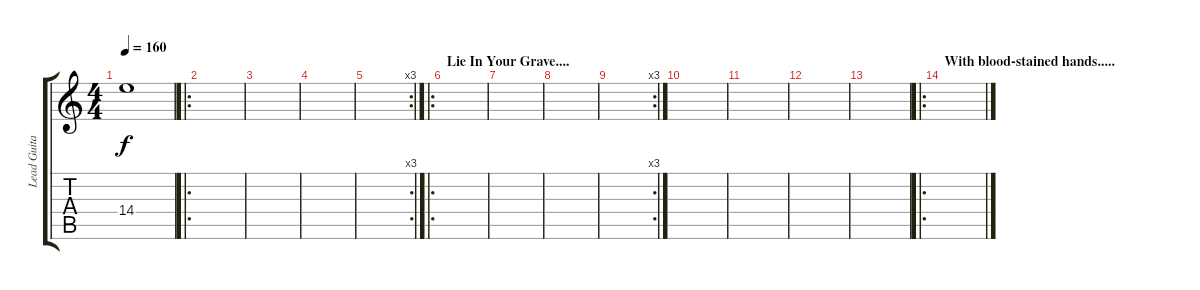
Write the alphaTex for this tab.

\track ("Lead Guitar" "Lead Guita") {instrument overdrivenguitar}
\staff {score tabs}
\tuning (E4 B3 G3 D3 A2 E2) {hide}
\ts (4 4)
\tempo 160
\clef g2
\ks c
14.4{t}.1{dy f} |
\ro
|
|
|
\rc 3
|
\ro
\section ("" "Lie In Your Grave....")
|
|
|
\rc 3
|
|
|
|
|
\ro
\section ("" "With blood-stained hands.....")
